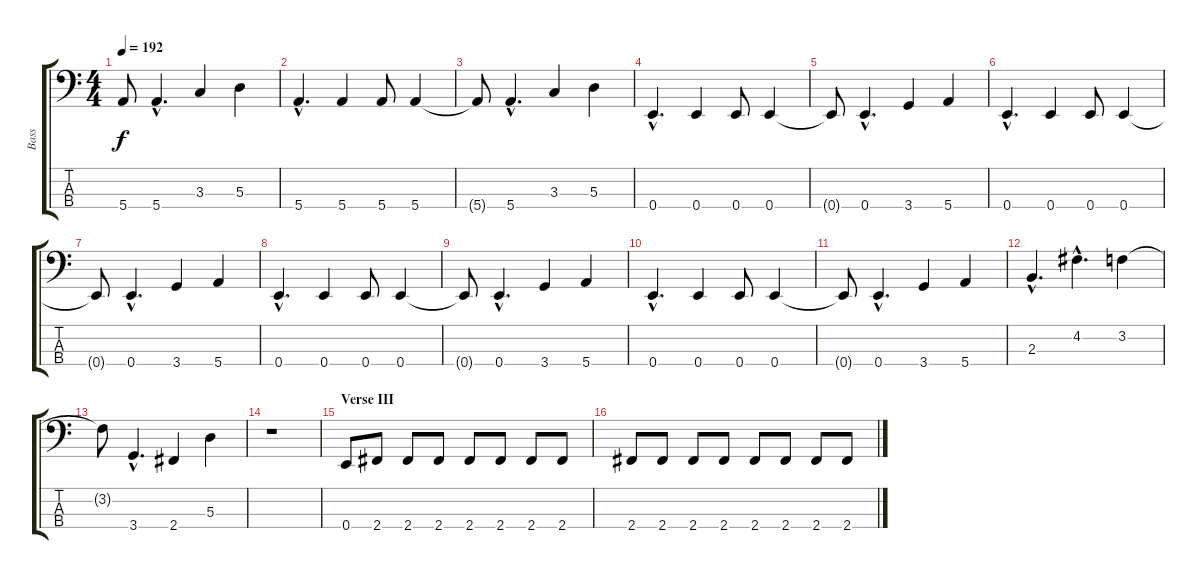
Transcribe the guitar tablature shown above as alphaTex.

\track ("Bass" "Bass") {instrument fretlessbass}
\staff {score tabs}
\tuning (G2 D2 A1 E1) {hide}
\ts (4 4)
\tempo 192
\clef f4
\ks c
5.4{t}.8{dy f} 5.4{hac}.4{d} 3.3.4 5.3.4 |
5.4{hac}.4{d} 5.4.4 5.4.8 5.4.4 |
5.4{t}.8 5.4{hac}.4{d} 3.3.4 5.3.4 |
0.4{hac}.4{d} 0.4.4 0.4.8 0.4.4 |
0.4{t}.8 0.4{hac}.4{d} 3.4.4 5.4.4 |
0.4{hac}.4{d} 0.4.4 0.4.8 0.4.4 |
0.4{t}.8 0.4{hac}.4{d} 3.4.4 5.4.4 |
0.4{hac}.4{d} 0.4.4 0.4.8 0.4.4 |
0.4{t}.8 0.4{hac}.4{d} 3.4.4 5.4.4 |
0.4{hac}.4{d} 0.4.4 0.4.8 0.4.4 |
0.4{t}.8 0.4{hac}.4{d} 3.4.4 5.4.4 |
2.3{hac}.4{d} 4.2{hac}.4{d} 3.2.4 |
3.2{t}.8 3.4{hac}.4{d} 2.4.4 5.3.4 |
r.1 |
\section ("" "Verse III")
0.4.8 2.4.8 2.4.8 2.4.8 2.4.8 2.4.8 2.4.8 2.4.8 |
2.4.8 2.4.8 2.4.8 2.4.8 2.4.8 2.4.8 2.4.8 2.4.8
